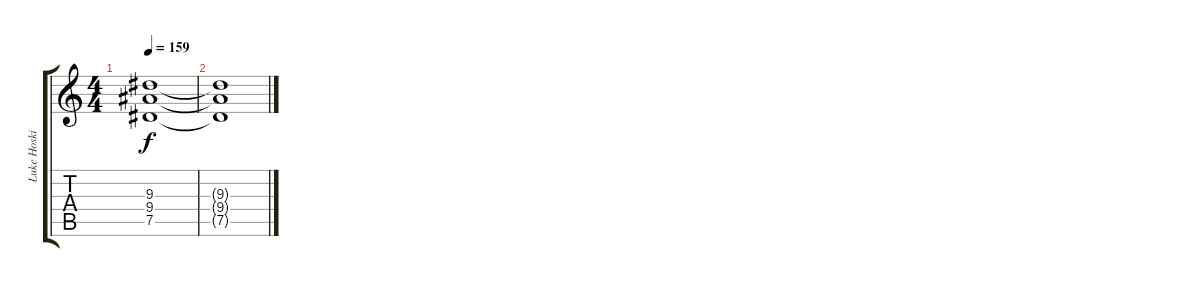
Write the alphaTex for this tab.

\track ("Luke Hoskin" "Luke Hoski") {instrument distortionguitar}
\staff {score tabs}
\tuning (Eb4 Bb3 Gb3 Db3 Ab2 Db2) {hide}
\ts (4 4)
\tempo 159
\clef g2
\ks c
(9.3{t} 9.4{t} 7.5{t}).1{dy f volume 0} |
(9.3{t} 9.4{t} 7.5{t}).1
